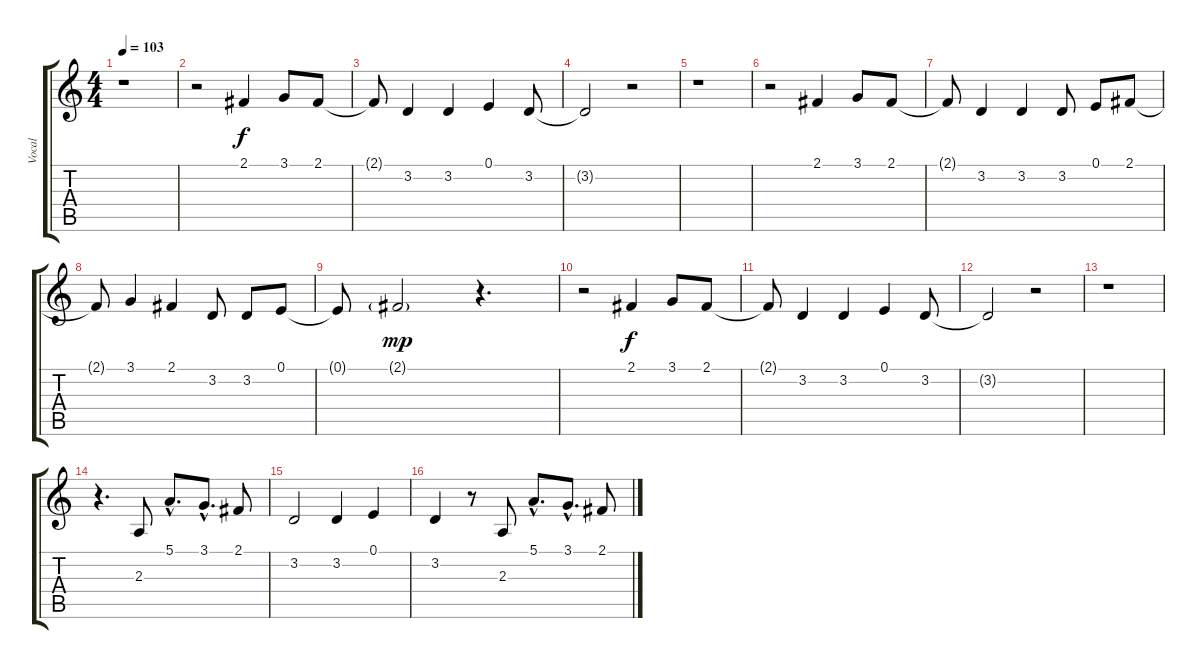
\track ("Vocal" "Vocal") {instrument synthvoice}
\staff {score tabs}
\tuning (E4 B3 G3 D3 A2 E2) {hide}
\ts (4 4)
\tempo 103
\clef g2
\ks c
r.1{dy f} |
r.2 2.1.4 3.1.8 2.1.8 |
2.1{t}.8 3.2.4 3.2.4 0.1.4 3.2.8 |
3.2{t}.2 r.2 |
r.1 |
r.2 2.1.4 3.1.8 2.1.8 |
2.1{t}.8 3.2.4 3.2.4 3.2.8 0.1.8 2.1.8 |
2.1{t}.8 3.1.4 2.1.4 3.2.8 3.2.8 0.1.8 |
0.1{t}.8 2.1{g}.2{dy mp} r.4{d} |
r.2 2.1.4{dy f} 3.1.8 2.1.8 |
2.1{t}.8 3.2.4 3.2.4 0.1.4 3.2.8 |
3.2{t}.2 r.2 |
r.1 |
r.4{d} 2.3.8 5.1{hac}.8{d} 3.1{hac}.8{d} 2.1.8 |
3.2.2 3.2.4 0.1.4 |
3.2.4 r.8 2.3.8 5.1{hac}.8{d} 3.1{hac}.8{d} 2.1.8
